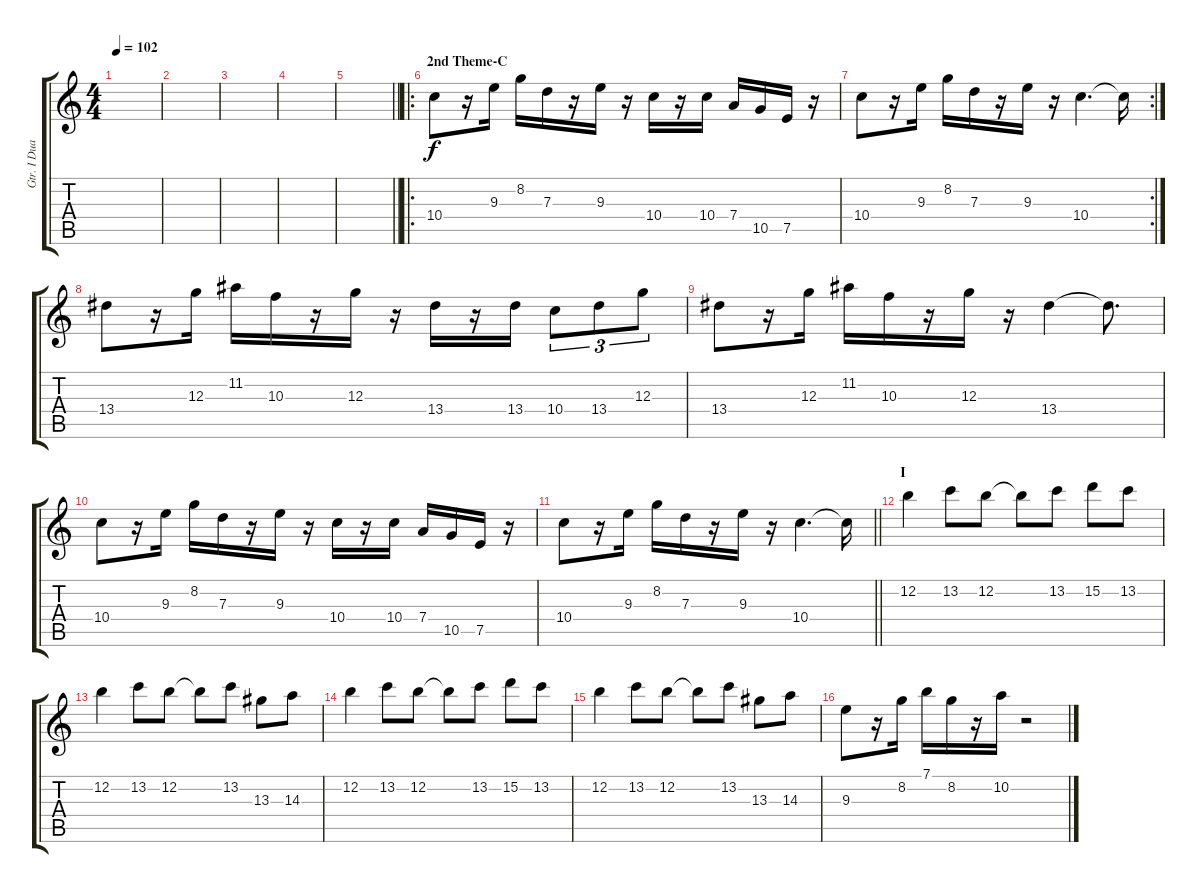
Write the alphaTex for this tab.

\track ("Gtr. I Duane" "Gtr. I Dua") {instrument electricguitarclean}
\staff {score tabs}
\tuning (E4 B3 G3 D3 A2 E2) {hide}
\ts (4 4)
\tempo 102
\clef g2
\ks c
|
|
|
|
\barLineRight lightlight
|
\ro
\section ("" "2nd Theme-C")
10.4.8{volume 10} r.16 9.3.16 8.2.16 7.3.16 r.16 9.3.16 r.16 10.4.16 r.16 10.4.16 7.4.16 10.5.16 7.5.16 r.16 |
\rc 2
10.4.8 r.16 9.3.16 8.2.16 7.3.16 r.16 9.3.16 r.16 10.4.4{d} 10.4{t}.16 |
13.4.8 r.16 12.3.16 11.2.16 10.3.16 r.16 12.3.16 r.16 13.4.16 r.16 13.4.16 10.4.8{tu (3 2)} 13.4.8{tu (3 2)} 12.3.8{tu (3 2)} |
13.4.8 r.16 12.3.16 11.2.16 10.3.16 r.16 12.3.16 r.16 13.4.4 13.4{t}.8{d} |
10.4.8 r.16 9.3.16 8.2.16 7.3.16 r.16 9.3.16 r.16 10.4.16 r.16 10.4.16 7.4.16 10.5.16 7.5.16 r.16 |
\barLineRight lightlight
10.4.8 r.16 9.3.16 8.2.16 7.3.16 r.16 9.3.16 r.16 10.4.4{d} 10.4{t}.16 |
\section ("" "I")
12.2.4 13.2.8 12.2.8 12.2{t}.8 13.2.8 15.2.8 13.2.8 |
12.2.4 13.2.8 12.2.8 12.2{t}.8 13.2.8 13.3.8 14.3.8 |
12.2.4 13.2.8 12.2.8 12.2{t}.8 13.2.8 15.2.8 13.2.8 |
12.2.4 13.2.8 12.2.8 12.2{t}.8 13.2.8 13.3.8 14.3.8 |
9.3.8 r.16 8.2.16 7.1.16 8.2.16 r.16 10.2.16 r.2
